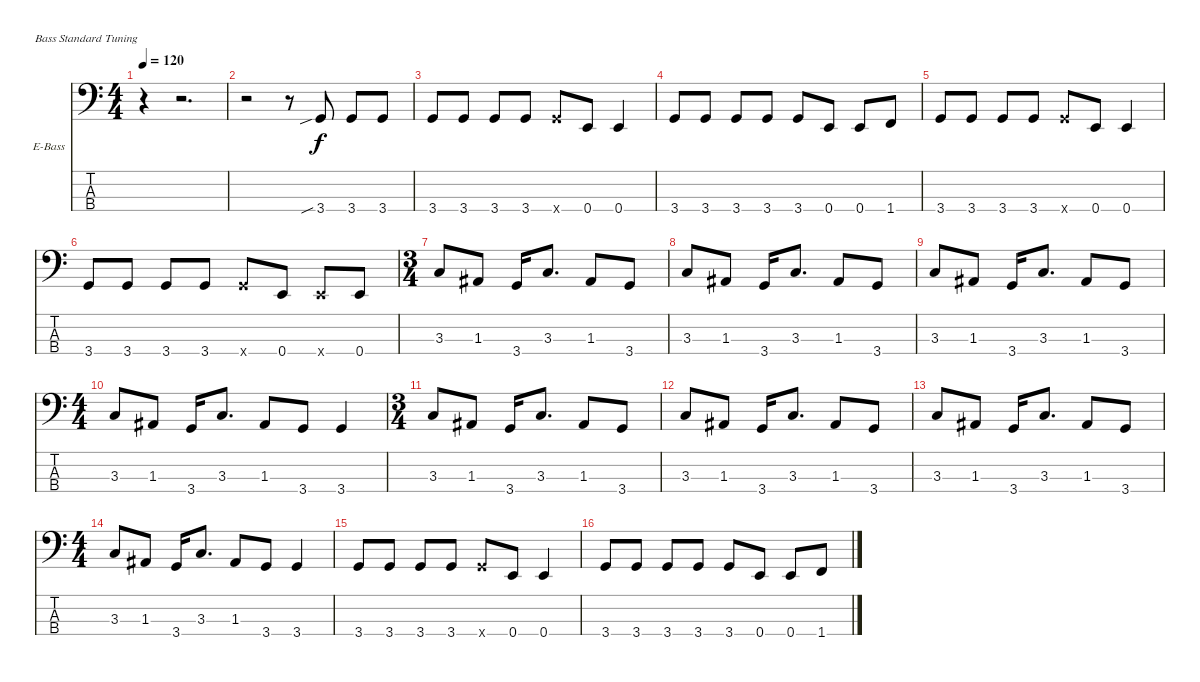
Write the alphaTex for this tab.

\defaultSystemsLayout 4
\bracketExtendMode nobrackets
\firstSystemTrackNameOrientation horizontal
\otherSystemsTrackNameOrientation horizontal
\track ("Jeff Ament" "E-Bass") {instrument electricbassfinger}
\staff {score tabs}
\tuning (G2 D2 A1 E1)
\ts (4 4)
\tempo 120
\clef f4
\ks c
r.4{dy f} r.2{d} |
r.2 r.8 3.4{sib}.8 3.4.8 3.4.8 |
3.4.8 3.4.8 3.4.8 3.4.8 3.4{x}.8 0.4.8 0.4.4 |
3.4.8 3.4.8 3.4.8 3.4.8 3.4.8 0.4.8 0.4.8 1.4.8 |
3.4.8 3.4.8 3.4.8 3.4.8 3.4{x}.8 0.4.8 0.4.4 |
3.4.8 3.4.8 3.4.8 3.4.8 3.4{x}.8 0.4.8 0.4{x}.8 0.4.8 |
\ts (3 4)
3.3.8 1.3.8 3.4.16 3.3.8{d} 1.3.8 3.4.8 |
3.3.8 1.3.8 3.4.16 3.3.8{d} 1.3.8 3.4.8 |
3.3.8 1.3.8 3.4.16 3.3.8{d} 1.3.8 3.4.8 |
\ts (4 4)
3.3.8 1.3.8 3.4.16 3.3.8{d} 1.3.8 3.4.8 3.4.4 |
\ts (3 4)
3.3.8 1.3.8 3.4.16 3.3.8{d} 1.3.8 3.4.8 |
3.3.8 1.3.8 3.4.16 3.3.8{d} 1.3.8 3.4.8 |
3.3.8 1.3.8 3.4.16 3.3.8{d} 1.3.8 3.4.8 |
\ts (4 4)
3.3.8 1.3.8 3.4.16 3.3.8{d} 1.3.8 3.4.8 3.4.4 |
3.4.8 3.4.8 3.4.8 3.4.8 3.4{x}.8 0.4.8 0.4.4 |
3.4.8 3.4.8 3.4.8 3.4.8 3.4.8 0.4.8 0.4.8 1.4.8
